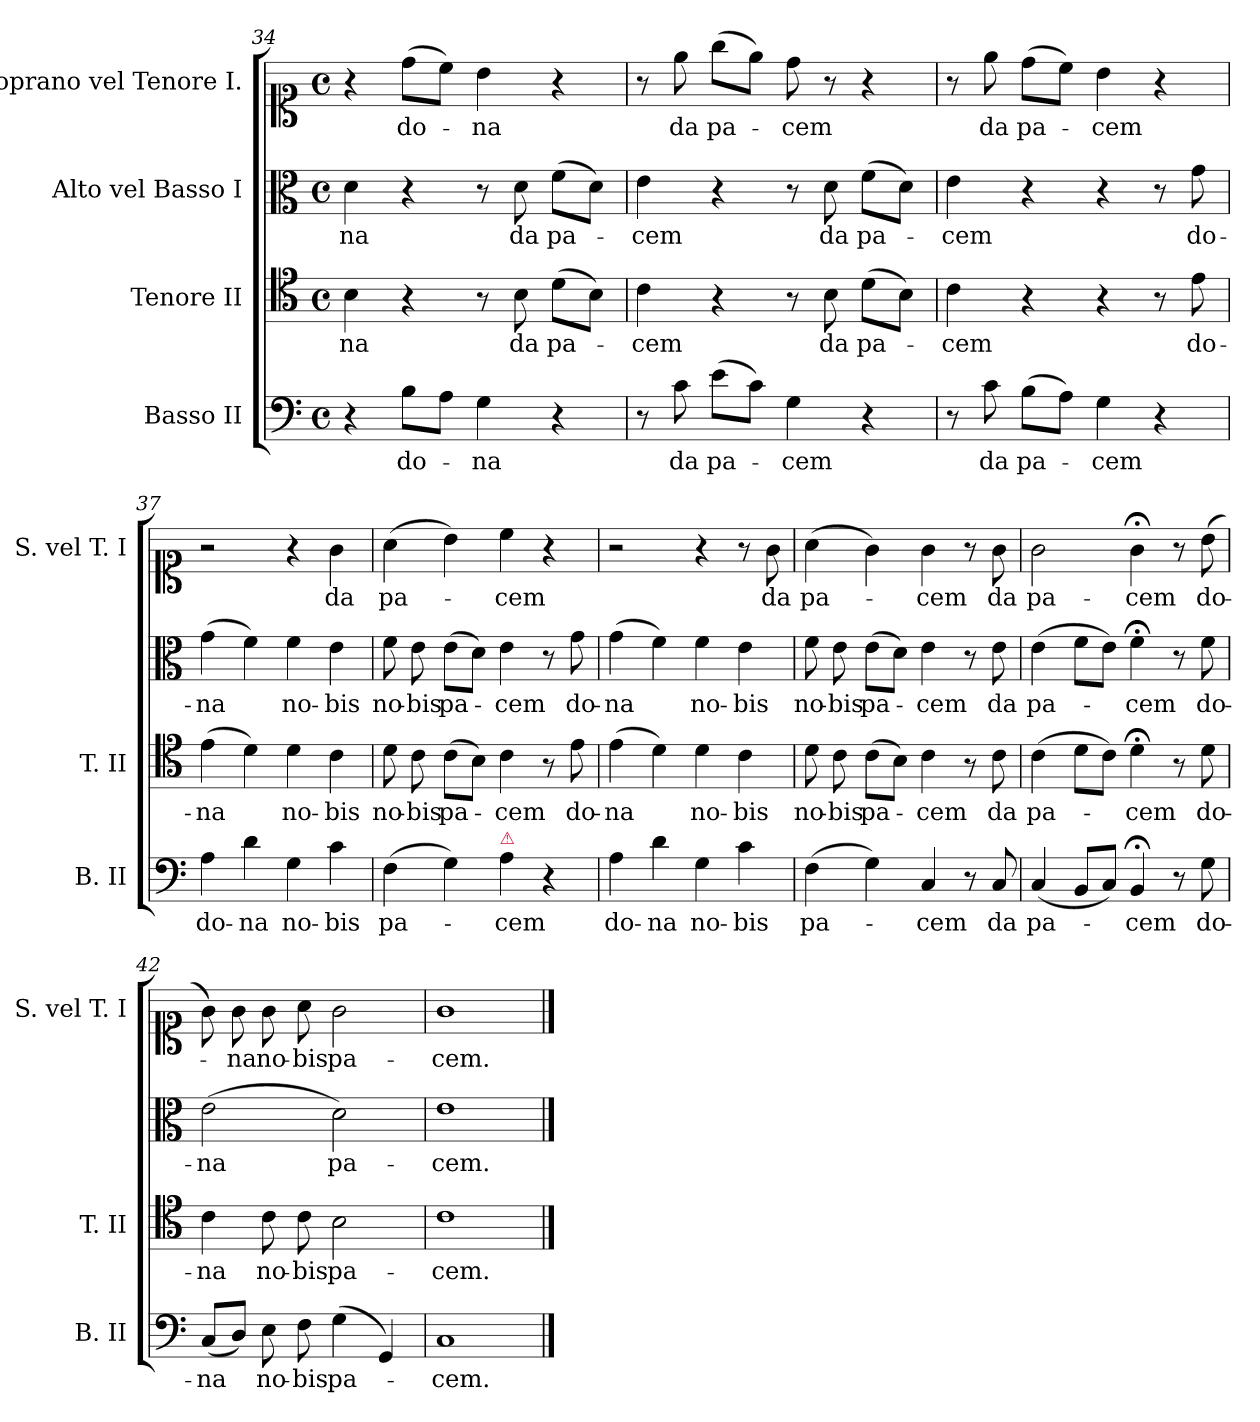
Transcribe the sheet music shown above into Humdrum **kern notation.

**kern	**text	**kern	**text	**kern	**text	**kern	**text
*part4	*part4	*part3	*part3	*part2	*part2	*part1	*part1
*staff4	*staff4	*staff3	*staff3	*staff2	*staff2	*staff1	*staff1
*I"Basso II	*	*I"Tenore II	*	*I"Alto vel Basso I	*	*I"Soprano vel Tenore I.	*
*I'B. II	*	*I'T. II	*	*	*	*I'S. vel T. I	*
*clefF4	*	*clefC4	*	*clefC3	*	*clefC1	*
*k[]	*	*k[]	*	*k[]	*	*k[]	*
*C:	*	*C:	*	*C:	*	*C:	*
*M4/4	*	*M4/4	*	*M4/4	*	*M4/4	*
*met(c)	*	*met(c)	*	*met(c)	*	*met(c)	*
=34	=34	=34	=34	=34	=34	=34	=34
4r	.	4B\	-na	4d\	-na	4r	.
8B\L	do-	4r	.	4r	.	(8dd\L	do-
8A\J	.	.	.	.	.	8cc\J)	.
4G\	-na	8r	.	8r	.	4b\	-na
.	.	8B\	da	8d\	da	.	.
4r	.	(8d\L	pa-	(8f\L	pa-	4r	.
.	.	8B\J)	.	8d\J)	.	.	.
=35	=35	=35	=35	=35	=35	=35	=35
8r	.	4c\	-cem	4e\	-cem	8r	.
8c\	da	.	.	.	.	8ee\	da
(8e\L	pa-	4r	.	4r	.	(8gg\L	pa-
8c\J)	.	.	.	.	.	8ee\J)	.
4G\	-cem	8r	.	8r	.	8dd\	-cem
.	.	8B\	da	8d\	da	8r	.
4r	.	(8d\L	pa-	(8f\L	pa-	4r	.
.	.	8B\J)	.	8d\J)	.	.	.
=36	=36	=36	=36	=36	=36	=36	=36
8r	.	4c\	-cem	4e\	-cem	8r	.
8c\	da	.	.	.	.	8ee\	da
(8B\L	pa-	4r	.	4r	.	(8dd\L	pa-
8A\J)	.	.	.	.	.	8cc\J)	.
4G\	-cem	4r	.	4r	.	4b\	-cem
4r	.	8r	.	8r	.	4r	.
.	.	8e\	do-	8g\	do-	.	.
=37	=37	=37	=37	=37	=37	=37	=37
4A\	do-	(4e\	-na	(4g\	-na	2r	.
4d\	-na	4d\)	.	4f\)	.	.	.
4G\	no-	4d\	no-	4f\	no-	4r	.
4c\	-bis	4c\	-bis	4e\	-bis	4g\	da
=38	=38	=38	=38	=38	=38	=38	=38
(4F\	pa-	8d\	no-	8f\	no-	(4a\	pa-
.	.	8c\	-bis	8e\	-bis	.	.
4G\)	.	(8c\L	pa-	(8e\L	pa-	4b\)	.
.	.	8B\J)	.	8d\J)	.	.	.
!LO:TX:a:color=crimson:t=⚠	!	!	!	!	!	!	!
4A\	-cem	4c\	-cem	4e\	-cem	4cc\	-cem
4r	.	8r	.	8r	.	4r	.
.	.	8e\	do-	8g\	do-	.	.
=39	=39	=39	=39	=39	=39	=39	=39
4A\	do-	(4e\	-na	(4g\	-na	2r	.
4d\	-na	4d\)	.	4f\)	.	.	.
4G\	no-	4d\	no-	4f\	no-	4r	.
4c\	-bis	4c\	-bis	4e\	-bis	8r	.
.	.	.	.	.	.	8g\	da
=40	=40	=40	=40	=40	=40	=40	=40
(4F\	pa-	8d\	no-	8f\	no-	(4a\	pa-
.	.	8c\	-bis	8e\	-bis	.	.
4G\)	.	(8c\L	pa-	(8e\L	pa-	4g\)	.
.	.	8B\J)	.	8d\J)	.	.	.
4C/	-cem	4c\	-cem	4e\	-cem	4g\	-cem
8r	.	8r	.	8r	.	8r	.
8C/	da	8c\	da	8e\	da	8g\	da
=41	=41	=41	=41	=41	=41	=41	=41
(4C/	pa-	(4c\	pa-	(4e\	pa-	2g\	pa-
8BB/L	.	8d\L	.	8f\L	.	.	.
8C/J)	.	8c\J)	.	8e\J)	.	.	.
4BB;</	-cem	4d;<\	-cem	4f;<\	-cem	4g;<\	-cem
8r	.	8r	.	8r	.	8r	.
8G\	do-	8d\	do-	8f\	do-	(8b\	do-
=42	=42	=42	=42	=42	=42	=42	=42
(8C/L	-na	4c\	-na	(2e\	-na	8g\)	.
8D/J)	.	.	.	.	.	8g\	-na
8E\	no-	8c\	no-	.	.	8g\	no-
8F\	-bis	8c\	-bis	.	.	8a\	-bis
(4G\	pa-	2B\	pa-	2d\)	pa-	2g\	pa-
4GG/)	.	.	.	.	.	.	.
=43	=43	=43	=43	=43	=43	=43	=43
1C/	-cem.	1c\	-cem.	1e\	-cem.	1g\	-cem.
==	==	==	==	==	==	==	==
*-	*-	*-	*-	*-	*-	*-	*-
